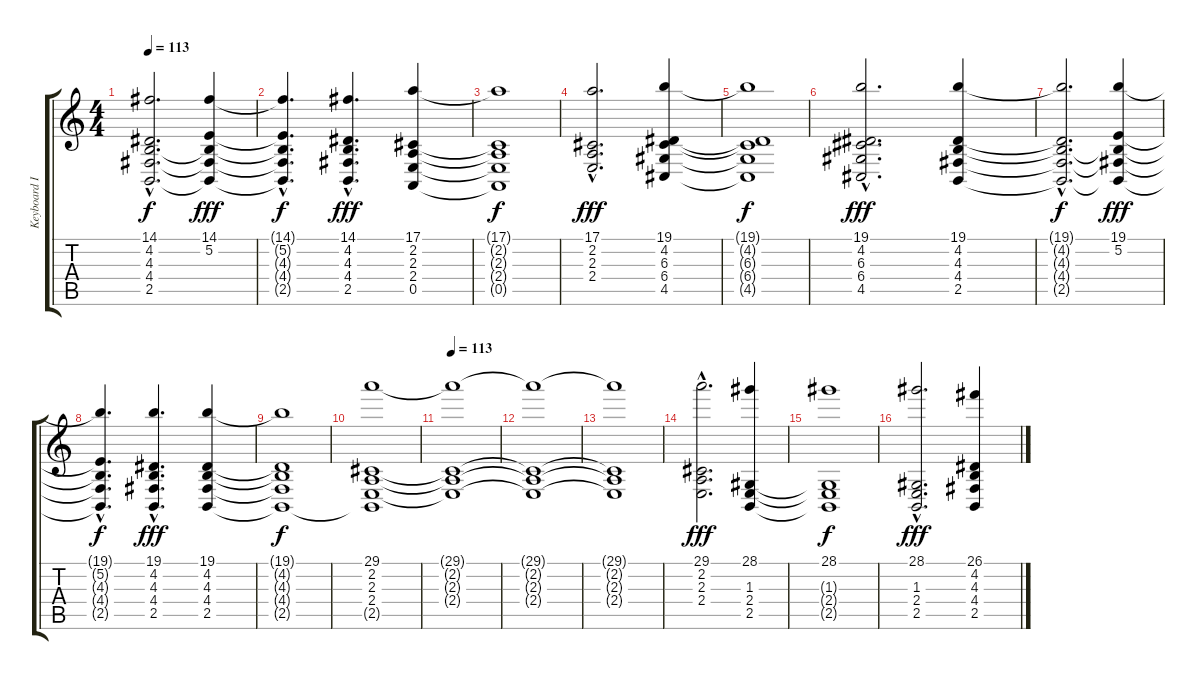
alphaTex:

\track ("Keyboard II" "Keyboard I") {instrument stringensemble2}
\staff {score tabs}
\tuning (E4 B3 G3 D3 A2 E2) {hide}
\ts (4 4)
\tempo 113
\clef g2
\ks c
(14.1{hac t} 4.2{hac t} 4.3{hac t} 4.4{hac t} 2.5{hac t}).2{d dy f} (14.1 5.2 4.3{t} 4.4{t} 2.5{t}).4{dy fff} |
(14.1{hac t} 5.2{hac t} 4.3{hac t} 4.4{hac t} 2.5{hac t}).4{d dy f} (14.1{hac} 4.2{hac} 4.3{hac} 4.4{hac} 2.5{hac}).4{d dy fff} (17.1 2.2 2.3 2.4 0.5).4 |
(17.1{t} 2.2{t} 2.3{t} 2.4{t} 0.5{t}).1{dy f} |
(17.1{hac} 2.2{hac} 2.3{hac} 2.4{hac}).2{d dy fff} (19.1 4.2 6.3 6.4 4.5).4 |
(19.1{t} 4.2{t} 6.3{t} 6.4{t} 4.5{t}).1{dy f} |
(19.1{hac} 4.2{hac} 6.3{hac} 6.4{hac} 4.5{hac}).2{d dy fff} (19.1 4.2 4.3 4.4 2.5).4 |
(19.1{hac t} 4.2{hac t} 4.3{hac t} 4.4{hac t} 2.5{hac t}).2{d dy f} (19.1 5.2 4.3{t} 4.4{t} 2.5{t}).4{dy fff} |
(19.1{hac t} 5.2{hac t} 4.3{hac t} 4.4{hac t} 2.5{hac t}).4{d dy f} (19.1{hac} 4.2{hac} 4.3{hac} 4.4{hac} 2.5{hac}).4{d dy fff} (19.1 4.2 4.3 4.4 2.5).4 |
(19.1{t} 4.2{t} 4.3{t} 4.4{t} 2.5{t}).1{dy f} |
(29.1 2.2 2.3 2.4 2.5{t}).1 |
\tempo 113
(29.1{t} 2.2{t} 2.3{t} 2.4{t}).1 |
(29.1{t} 2.2{t} 2.3{t} 2.4{t}).1 |
(29.1{t} 2.2{t} 2.3{t} 2.4{t}).1 |
(29.1{hac} 2.2{hac} 2.3{hac} 2.4{hac}).2{d dy fff} (28.1 1.3 2.4 2.5).4 |
(28.1 1.3{t} 2.4{t} 2.5{t}).1{dy f} |
(28.1{hac} 1.3{hac} 2.4{hac} 2.5{hac}).2{d dy fff} (26.1 4.2 4.3 4.4 2.5).4
